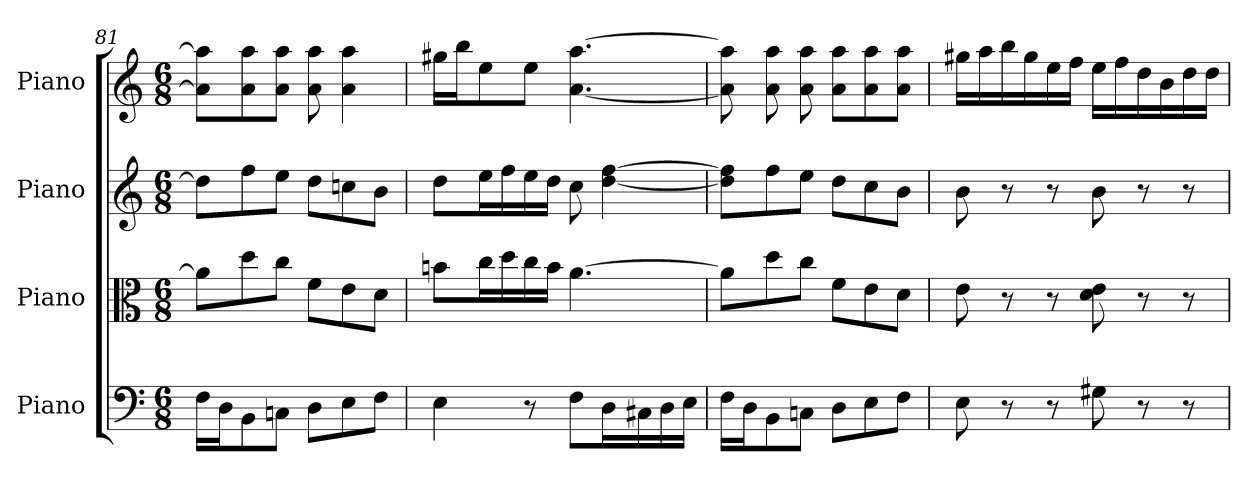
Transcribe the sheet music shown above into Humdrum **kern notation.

**kern	**kern	**kern	**kern
*part4	*part3	*part2	*part1
*staff4	*staff3	*staff2	*staff1
*I"Piano	*I"Piano	*I"Piano	*I"Piano
*I'Pno	*I'Pno	*I'Pno	*I'Pno
!!LO:LB:g=z
*clefF4	*clefC3	*clefG2	*clefG2
*k[]	*k[]	*k[]	*k[]
*M6/8	*M6/8	*M6/8	*M6/8
=81	=81	=81	=81
16F\LL	8a\L]	8dd\L]	8a\] 8aa\]L
16D\J	.	.	.
8BB\	8dd\	8ff\	8a\ 8aa\
8Cn\J	8cc\J	8ee\J	8a\ 8aa\J
8D\L	8f\L	8dd\L	8a\ 8aa\
8E\	8e\	8ccn\	4a\ 4aa\
8F\J	8d\J	8b\J	.
=82	=82	=82	=82
4E\	8bn\L	8dd\L	16gg#X\LL
.	.	.	16bb\J
.	16cc\L	16ee\L	8ee\
.	16dd\	16ff\	.
8r	16cc\	16ee\	8ee\J
.	16b\JJ	16dd\JJ	.
8F\L	[4.a\	8cc\	[4.a\ [4.aa\
16D\L	.	[4dd\ [4ff\	.
16C#X\	.	.	.
16D\	.	.	.
16E\JJ	.	.	.
=83	=83	=83	=83
16F\LL	8a\L]	8dd\] 8ff\]L	8a\] 8aa\]
16D\J	.	.	.
8BB\	8dd\	8ff\	8a\ 8aa\
8Cn\J	8cc\J	8ee\J	8a\ 8aa\
8D\L	8f\L	8dd\L	8a\ 8aa\L
8E\	8e\	8cc\	8a\ 8aa\
8F\J	8d\J	8b\J	8a\ 8aa\J
=84	=84	=84	=84
8E\	8e\	8b\	16gg#X\LL
.	.	.	16aa\
8r	8r	8r	16bb\
.	.	.	16gg#\
8r	8r	8r	16ee\
.	.	.	16ff\JJ
8G#X\	8d\ 8e\	8b\	16ee\LL
.	.	.	16ff\
8r	8r	8r	16dd\
.	.	.	16b\
8r	8r	8r	16dd\
.	.	.	16dd\JJ
=	=	=	=
*-	*-	*-	*-
